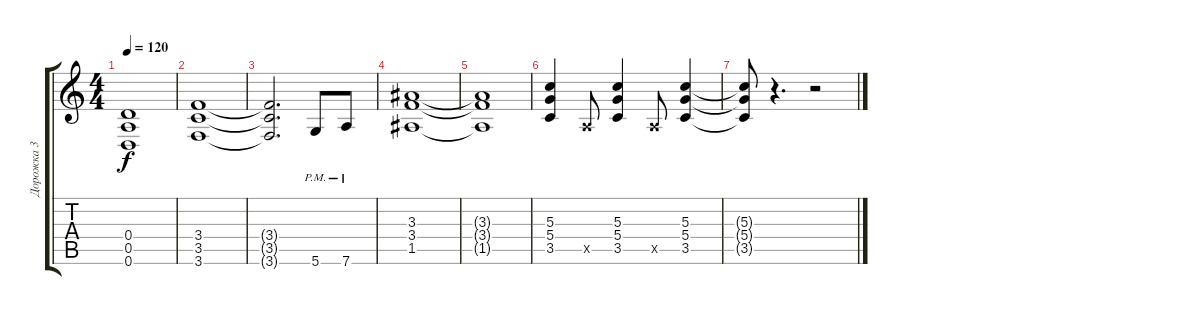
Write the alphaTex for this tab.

\track ("Дорожка 3" "Дорожка 3") {instrument distortionguitar}
\staff {score tabs}
\tuning (E4 B3 G3 D3 A2 D2) {hide}
\ts (4 4)
\tempo 120
\clef g2
\ks c
(0.4{t} 0.5{t} 0.6{t}).1{dy f} |
(3.4 3.5 3.6).1 |
(3.4{t} 3.5{t} 3.6{t}).2{d} 5.6{pm}.8 7.6{pm}.8 |
(3.3 3.4 1.5).1 |
(3.3{t} 3.4{t} 1.5{t}).1 |
(5.3 5.4 3.5).4 0.5{x}.8 (5.3 5.4 3.5).4 0.5{x}.8 (5.3 5.4 3.5).4 |
(5.3{t} 5.4{t} 3.5{t}).8 r.4{d} r.2
